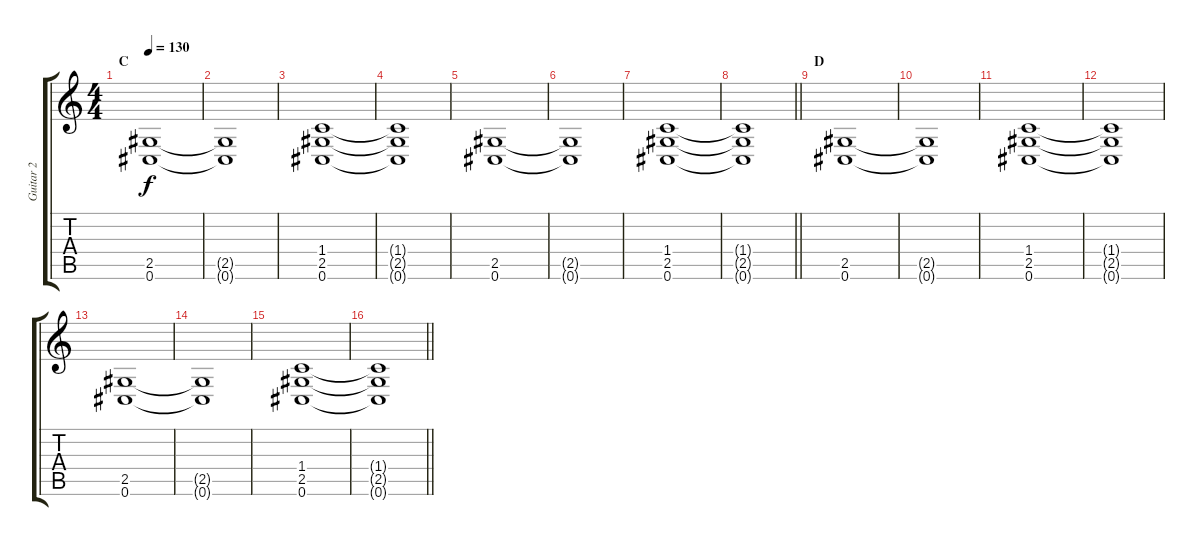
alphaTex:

\track ("Guitar 2" "Guitar 2") {instrument overdrivenguitar}
\staff {score tabs}
\tuning (Db4 Ab3 E3 B2 Gb2 Db2) {hide}
\ts (4 4)
\section ("" "C")
\tempo 130
\clef g2
\ks c
(2.5 0.6).1{dy f} |
(2.5{t} 0.6{t}).1 |
(1.4 2.5 0.6).1 |
(1.4{t} 2.5{t} 0.6{t}).1 |
(2.5 0.6).1 |
(2.5{t} 0.6{t}).1 |
(1.4 2.5 0.6).1 |
\barLineRight lightlight
(1.4{t} 2.5{t} 0.6{t}).1 |
\section ("" "D")
(2.5 0.6).1 |
(2.5{t} 0.6{t}).1 |
(1.4 2.5 0.6).1 |
(1.4{t} 2.5{t} 0.6{t}).1 |
(2.5 0.6).1 |
(2.5{t} 0.6{t}).1 |
(1.4 2.5 0.6).1 |
\barLineRight lightlight
(1.4{t} 2.5{t} 0.6{t}).1
